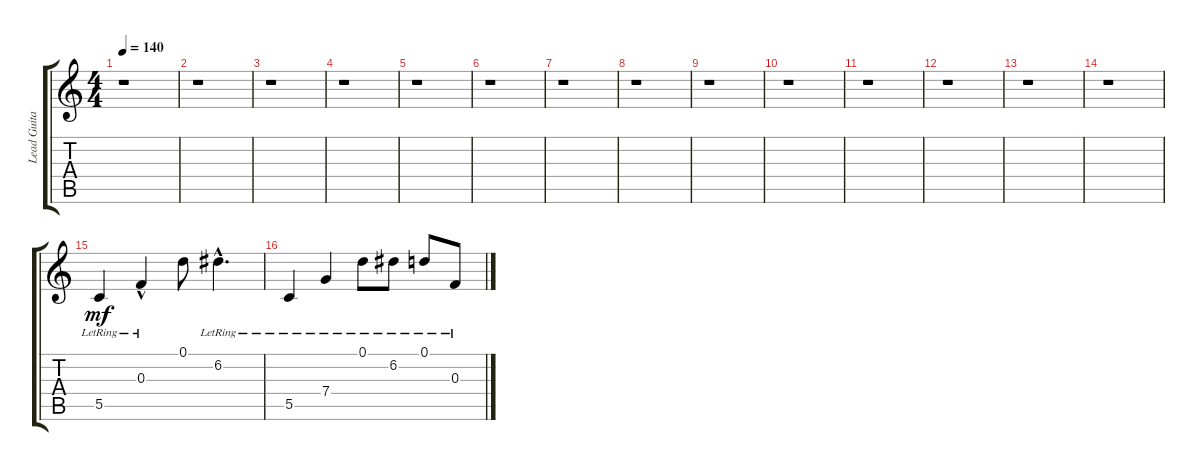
\track ("Lead Guitar" "Lead Guita") {instrument distortionguitar}
\staff {score tabs}
\tuning (D4 A3 F3 C3 G2 C2) {hide}
\ts (4 4)
\tempo 140
\clef g2
\ks c
r.1{dy mf} |
r.1 |
r.1 |
r.1 |
r.1 |
r.1 |
r.1 |
r.1 |
r.1 |
r.1 |
r.1 |
r.1 |
r.1 |
r.1 |
5.5{lr}.4 0.3{hac lr}.4 0.1.8 6.2{hac lr}.4{d} |
5.5{lr}.4 7.4{lr}.4 0.1{lr}.8 6.2{lr}.8 0.1{lr}.8 0.3{lr}.8
